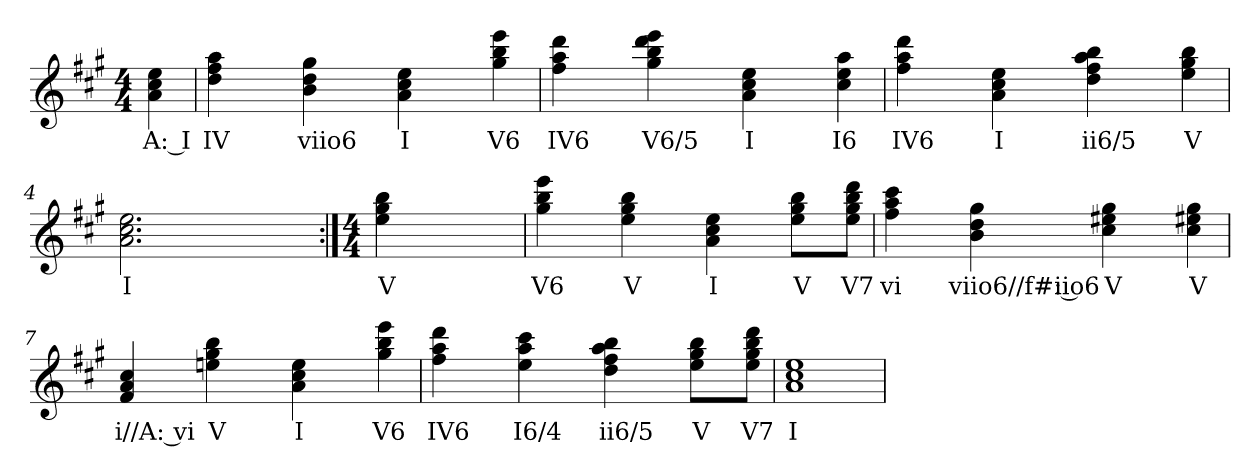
**kern	**text
*part1	*part1
*staff1	*staff1
*k[f#c#g#]	*
*A:	*
*M4/4	*
=	=
4a 4cc# 4ee	A: I
=1	=1
4dd 4ff# 4aa	IV
4ryy	.
4b 4dd 4gg#	viio6
4ryy	.
4a 4cc# 4ee	I
4ryy	.
4gg# 4bb 4eee	V6
=2	=2
4ff# 4aa 4ddd	IV6
4ryy	.
4gg# 4bb 4ddd 4eee	V6/5
4ryy	.
4a 4cc# 4ee	I
4ryy	.
4cc# 4ee 4aa	I6
=3	=3
4ff# 4aa 4ddd	IV6
4ryy	.
4a 4cc# 4ee	I
4ryy	.
4dd 4ff# 4aa 4bb	ii6/5
4ryy	.
4ee 4gg# 4bb	V
=4a	=4a
2.a 2.cc# 2.ee	I
2.ryy	.
4ryy	.
=4b:|!	=4b:|!
*M4/4	*
4ee 4gg# 4bb	V
4ryy	.
2ryy	.
=5	=5
4gg# 4bb 4eee	V6
4ryy	.
4ee 4gg# 4bb	V
4ryy	.
4a 4cc# 4ee	I
4ryy	.
8ee 8gg# 8bbL	V
8ryy	.
8ee 8gg# 8bb 8dddJ	V7
=6	=6
4ff# 4aa 4ccc#	vi
4ryy	.
4b 4dd 4gg#	viio6//f#: iio6
4ryy	.
4cc# 4ee#X 4gg#	V
4ryy	.
4cc# 4ee#X 4gg#	V
=7	=7
4f# 4a 4cc#	i//A: vi
4ryy	.
4een 4gg# 4bb	V
4ryy	.
4a 4cc# 4ee	I
4ryy	.
4gg# 4bb 4eee	V6
=8	=8
4ff# 4aa 4ddd	IV6
4ryy	.
4ee 4aa 4ccc#	I6/4
4ryy	.
4dd 4ff# 4aa 4bb	ii6/5
4ryy	.
8ee 8gg# 8bbL	V
8ryy	.
8ee 8gg# 8bb 8dddJ	V7
=9	=9
1a 1cc# 1ee	I
=	=
*-	*-
